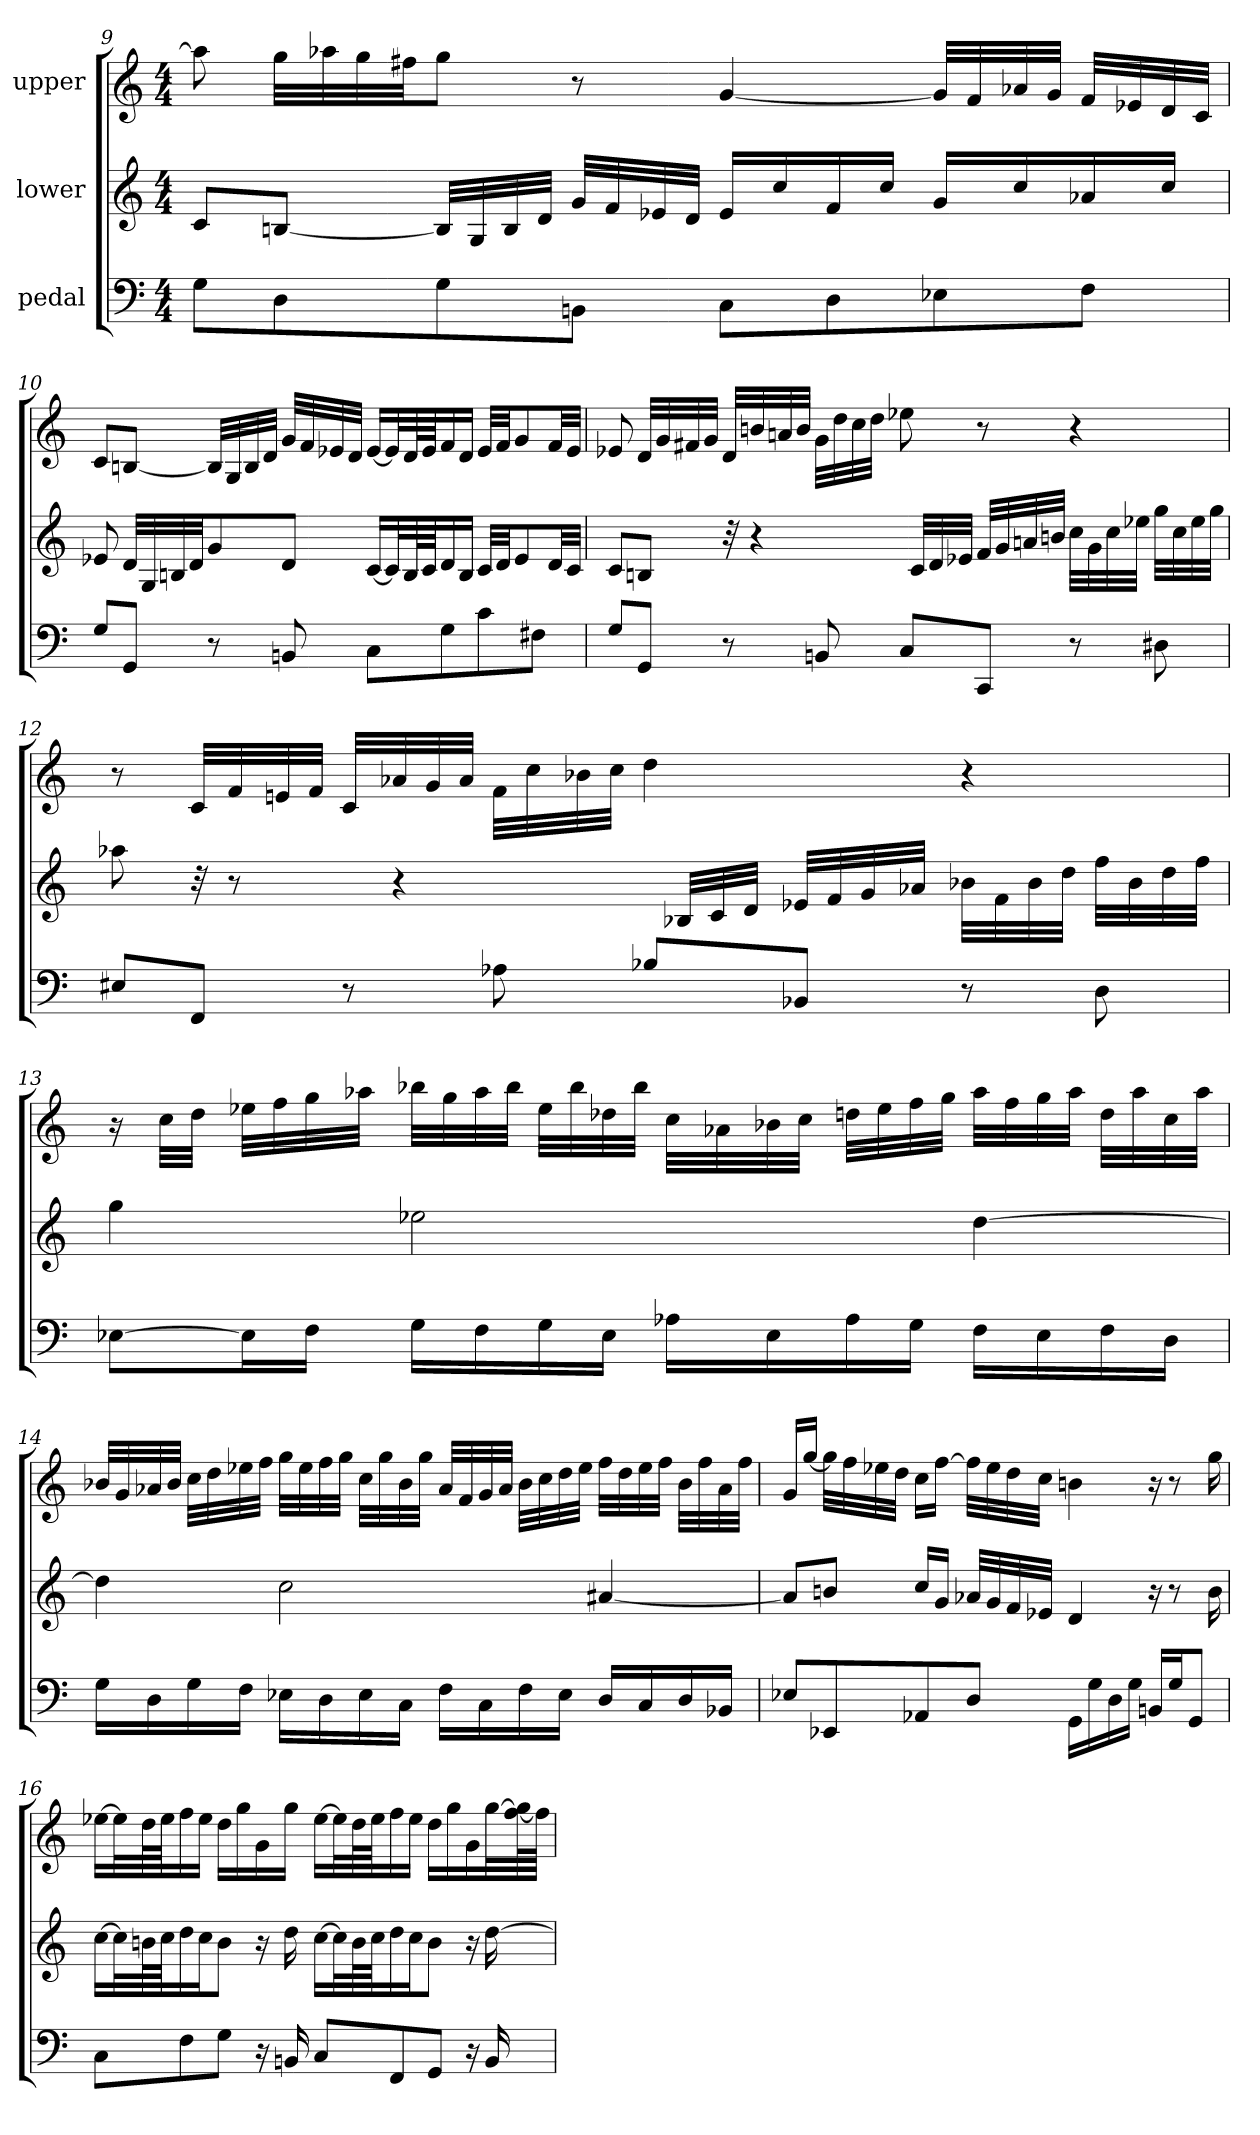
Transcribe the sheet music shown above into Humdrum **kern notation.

**kern	**kern	**kern
*part3	*part2	*part1
*staff3	*staff2	*staff1
*I"pedal	*I"lower	*I"upper
!!LO:PB:g=z
*clefF4	*clefG2	*clefG2
*M4/4	*M4/4	*M4/4
=9	=9	=9
8G\L	8c/L	8aa-\]
8D\	[8Bn/J	32gg\LLL
.	.	32aa-\
.	.	32gg\
.	.	32ff#\JJ
8G\	32B/LLL]	8gg\J
.	32G/	.
.	32B/	.
.	32d/JJJ	.
8BBn\J	32g/LLL	8r
.	32f/	.
.	32e-/	.
.	32d/JJJ	.
8C\L	16e-/LL	[4g/
.	16cc/	.
8D\	16f/	.
.	16cc/JJ	.
8E-\	16g/LL	32g/LLL]
.	.	32f/
.	16cc/	32a-/
.	.	32g/JJJ
8F\J	16a-/	32f/LLL
.	.	32e-/
.	16cc/JJ	32d/
.	.	32c/JJJ
!!LO:LB:g=z
=10	=10	=10
8G/L	8e-/	8c/L
8GG/J	32d/LLL	[8Bn/J
.	32G/	.
.	32Bn/	.
.	32d/JJ	.
8r	8g/	32B/LLL]
.	.	32G/
.	.	32B/
.	.	32d/JJJ
8BBn/	8d/J	32g/LLL
.	.	32f/
.	.	32e-/
.	.	32d/JJJ
8C\L	[16c/LL	[16e-/LL
.	32c/L]	32e-/L]
.	64B/L	64d/L
.	64c/JJ	64e-/JJ
8G\	16d/	16f/
.	16B/JJ	16d/JJ
8c\	32c/LLL	32e-/LLL
.	32d/JJ	32f/JJ
.	8e-/	8g/
8F#\J	.	.
.	32d/LL	32f/LL
.	32c/JJJ	32e-/JJJ
!!LO:LB:g=z
=11	=11	=11
8G/L	8c/L	8e-/
8GG/J	8Bn/J	32d/LLL
.	.	32g/
.	.	32f#/
.	.	32g/JJJ
8r	32r	32d/LLL
.	4r	32bn/
.	.	32an/
.	.	32b/JJJ
8BBn/	.	32g\LLL
.	.	32dd\
.	.	32cc\
.	.	32dd\JJJ
8C/L	.	8ee-\
.	32c/LLL	.
.	32d/	.
.	32e-/JJJ	.
8CC/J	32f/LLL	8r
.	32g/	.
.	32an/	.
.	32bn/JJJ	.
8r	32cc\LLL	4r
.	32g\	.
.	32cc\	.
.	32ee-\JJJ	.
8D#\	32gg\LLL	.
.	32cc\	.
.	32ee-\	.
.	32gg\JJJ	.
!!LO:LB:g=z
=12	=12	=12
8E#/L	8aa-\	8r
8FF/J	32r	32c/LLL
.	8r	32f/
.	.	32en/
.	.	32f/JJJ
8r	.	32c/LLL
.	4r	32a-/
.	.	32g/
.	.	32a-/JJJ
8A-\	.	32f\LLL
.	.	32cc\
.	.	32b-\
.	.	32cc\JJJ
8B-/L	.	4dd\
.	32B-/LLL	.
.	32c/	.
.	32d/JJJ	.
8BB-/J	32e-/LLL	.
.	32f/	.
.	32g/	.
.	32a-/JJJ	.
8r	32b-\LLL	4r
.	32f\	.
.	32b-\	.
.	32dd\JJJ	.
8D\	32ff\LLL	.
.	32b-\	.
.	32dd\	.
.	32ff\JJJ	.
!!LO:PB:g=z
=13	=13	=13
[8E-\L	4gg\	16r
.	.	32cc\LLL
.	.	32dd\JJJ
16E-\L]	.	32ee-\LLL
.	.	32ff\
16F\JJ	.	32gg\
.	.	32aa-\JJJ
16G\LL	2ee-\	32bb-\LLL
.	.	32gg\
16F\	.	32aa-\
.	.	32bb-\JJJ
16G\	.	32ee-\LLL
.	.	32bb-\
16E-\JJ	.	32dd-\
.	.	32bb-\JJJ
16A-\LL	.	32cc\LLL
.	.	32a-\
16E-\	.	32b-\
.	.	32cc\JJJ
16A-\	.	32ddn\LLL
.	.	32ee-\
16G\JJ	.	32ff\
.	.	32gg\JJJ
16F\LL	[4dd\	32aa-\LLL
.	.	32ff\
16E-\	.	32gg\
.	.	32aa-\JJJ
16F\	.	32dd\LLL
.	.	32aa-\
16D\JJ	.	32cc\
.	.	32aa-\JJJ
!!LO:LB:g=z
=14	=14	=14
16G\LL	4dd\]	32b-/LLL
.	.	32g/
16D\	.	32a-/
.	.	32b-/JJJ
16G\	.	32cc\LLL
.	.	32dd\
16F\JJ	.	32ee-\
.	.	32ff\JJJ
16E-\LL	2cc\	32gg\LLL
.	.	32ee-\
16D\	.	32ff\
.	.	32gg\JJJ
16E-\	.	32cc\LLL
.	.	32gg\
16C\JJ	.	32b-\
.	.	32gg\JJJ
16F\LL	.	32a-/LLL
.	.	32f/
16C\	.	32g/
.	.	32a-/JJJ
16F\	.	32b-\LLL
.	.	32cc\
16E-\JJ	.	32dd\
.	.	32ee-\JJJ
16D/LL	[4a#/	32ff\LLL
.	.	32dd\
16C/	.	32ee-\
.	.	32ff\JJJ
16D/	.	32b-\LLL
.	.	32ff\
16BB-/JJ	.	32a-\
.	.	32ff\JJJ
!!LO:LB:g=z
=15	=15	=15
8E-/L	8a#/L]	16g/LL
.	.	[16gg/JJ
8EE-/	8bn/J	32gg\LLL]
.	.	32ff\
.	.	32ee-\
.	.	32dd\JJJ
8AA-/	16cc/LL	16cc\LL
.	16g/JJ	[16ff\JJ
8D/J	32a-/LLL	32ff\LLL]
.	32g/	32ee-\
.	32f/	32dd\
.	32e-/JJJ	32cc\JJJ
16GG\LL	4d/	4bn\
16G\	.	.
16D\	.	.
16G\JJ	.	.
16BBn/LL	16r	16r
16G/J	8r	8r
8GG/J	.	.
.	16b\	16gg\
=16	=16	=16
8C\L	[16cc\LL	[16ee-\LL
.	32cc\L]	32ee-\L]
.	64bn\L	64dd\L
.	64cc\JJ	64ee-\JJ
8F\	16dd\	16ff\
.	16cc\J	16ee-\JJ
8G\J	8b\J	16dd\LL
.	.	16gg\
16r	16r	16g\
16BBn/	16dd\	16gg\JJ
8C/L	[16cc\LL	[16ee-\LL
.	32cc\L]	32ee-\L]
.	64b\L	64dd\L
.	64cc\JJ	64ee-\JJ
8FF/	16dd\	16ff\
.	16cc\J	16ee-\JJ
8GG/J	8b\J	16dd\LL
.	.	16gg\
16r	16r	16g\
16BB/	[16dd\	[32gg\L
.	.	[64ff\ 64gg]\L
.	.	64ff\JJJJ]
=	=	=
*-	*-	*-
